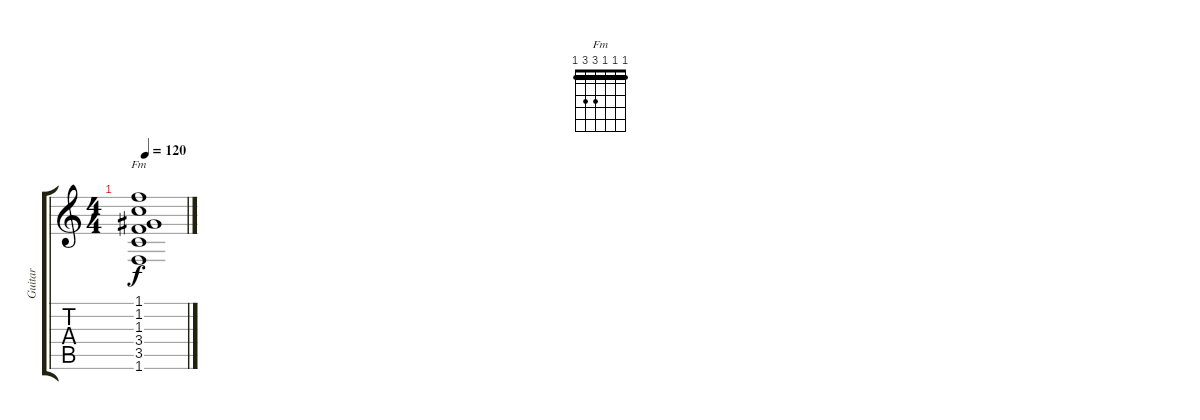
\track ("Guitar" "Guitar") {instrument acousticguitarnylon}
\staff {score tabs}
\tuning (E4 B3 G3 D3 A2 E2) {hide}
\chord ("Fm" 1 1 1 3 3 1) {barre 1}
\ts (4 4)
\tempo 120
\clef g2
\ks c
(1.1 1.2 1.3 3.4 3.5 1.6).1{ch "Fm" dy f instrument acousticguitarnylon}
